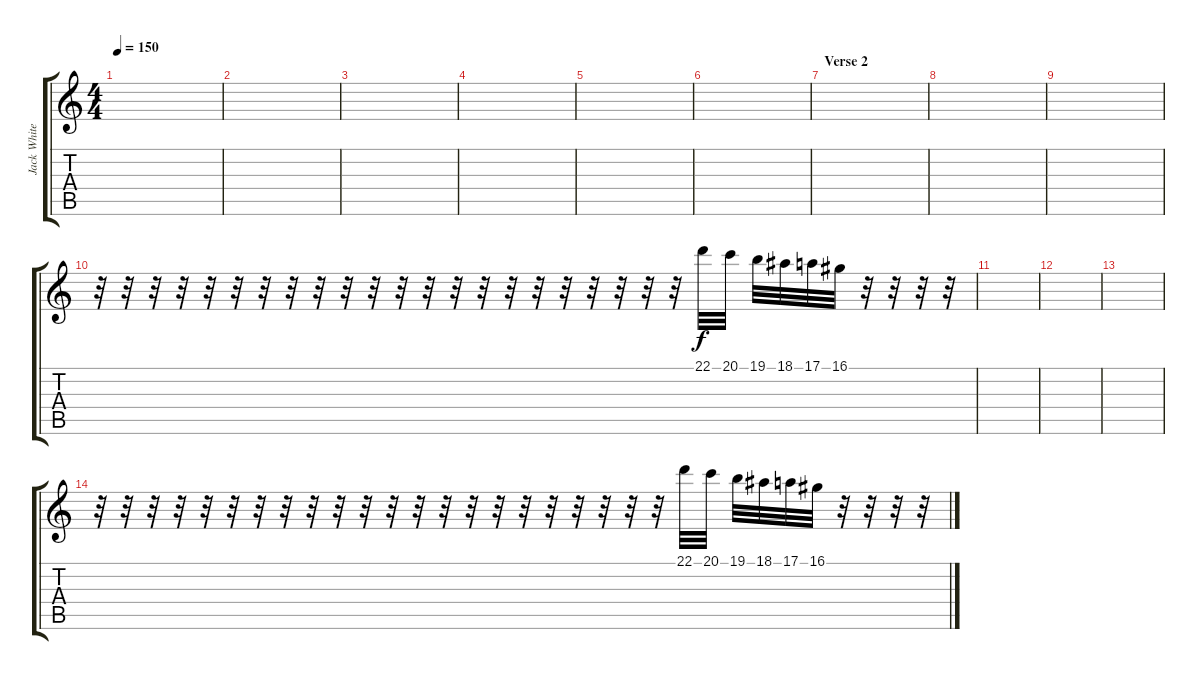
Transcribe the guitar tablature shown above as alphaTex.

\track ("Jack White - Piano" "Jack White") {instrument acousticgrandpiano}
\staff {score tabs}
\tuning (E4 B3 G3 D3 A2 E2) {hide}
\ts (4 4)
\tempo 150
\clef g2
\ks c
|
|
|
|
|
|
\section ("" "Verse 2")
|
|
|
r.32 r.32 r.32 r.32 r.32 r.32 r.32 r.32 r.32 r.32 r.32 r.32 r.32 r.32 r.32 r.32 r.32 r.32 r.32 r.32 r.32 r.32 22.1.32 20.1.32 19.1.32 18.1.32 17.1.32 16.1.32 r.32 r.32 r.32 r.32 |
|
|
|
r.32 r.32 r.32 r.32 r.32 r.32 r.32 r.32 r.32 r.32 r.32 r.32 r.32 r.32 r.32 r.32 r.32 r.32 r.32 r.32 r.32 r.32 22.1.32 20.1.32 19.1.32 18.1.32 17.1.32 16.1.32 r.32 r.32 r.32 r.32
